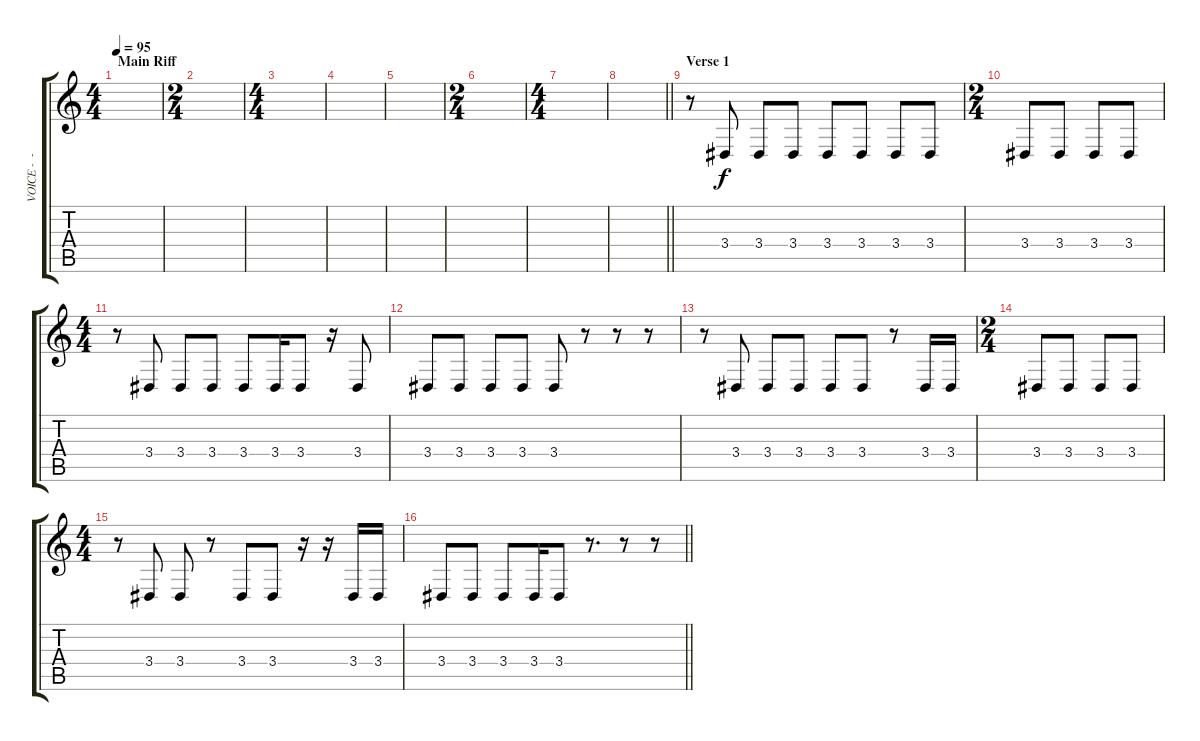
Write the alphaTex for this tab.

\track ("VOICE -  - Joe Duplantier" "VOICE -  -") {instrument lead2sawtooth}
\staff {score tabs}
\tuning (D4 A3 F3 C3 G2 D2) {hide}
\ts (4 4)
\section ("" "Main Riff")
\tempo 95
\clef g2
\ks c
|
\ts (2 4)
|
\ts (4 4)
|
|
|
\ts (2 4)
|
\ts (4 4)
|
\barLineRight lightlight
|
\section ("" "Verse 1")
r.8{volume 13} 3.4.8 3.4.8 3.4.8 3.4.8 3.4.8 3.4.8 3.4.8 |
\ts (2 4)
3.4.8 3.4.8 3.4.8 3.4.8 |
\ts (4 4)
r.8 3.4.8 3.4.8 3.4.8 3.4.8 3.4.16 3.4.8 r.16 3.4.8 |
3.4.8 3.4.8 3.4.8 3.4.8 3.4.8 r.8 r.8 r.8 |
r.8 3.4.8 3.4.8 3.4.8 3.4.8 3.4.8 r.8 3.4.16 3.4.16 |
\ts (2 4)
3.4.8 3.4.8 3.4.8 3.4.8 |
\ts (4 4)
r.8 3.4.8 3.4.8 r.8 3.4.8 3.4.8 r.16 r.16 3.4.16 3.4.16 |
\barLineRight lightlight
3.4.8 3.4.8 3.4.8 3.4.16 3.4.8 r.8{d} r.8 r.8
